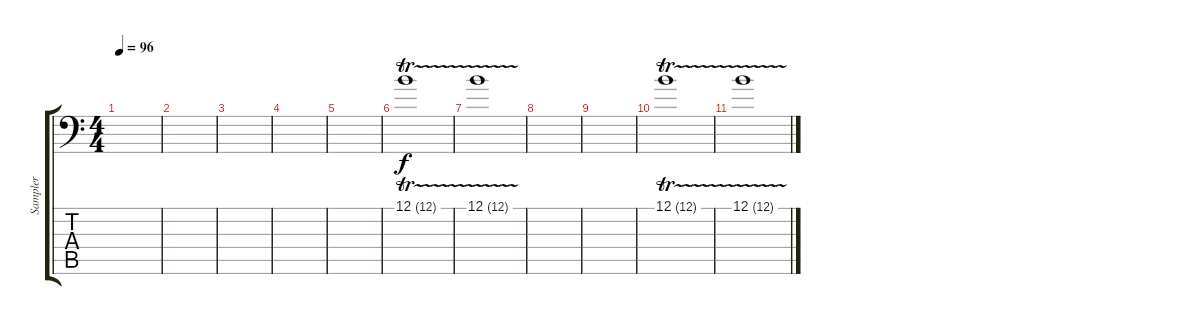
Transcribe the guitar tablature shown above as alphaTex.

\track ("Sampler" "Sampler") {instrument harpsichord}
\staff {score tabs}
\tuning (B3 Gb3 D3 A2 E2 A1) {hide}
\ts (4 4)
\tempo 96
\clef f4
\ks c
|
|
|
|
|
12.1{tr (12 16)}.1 |
12.1{tr (12 16)}.1 |
|
|
12.1{tr (12 16)}.1 |
12.1{tr (12 16)}.1
